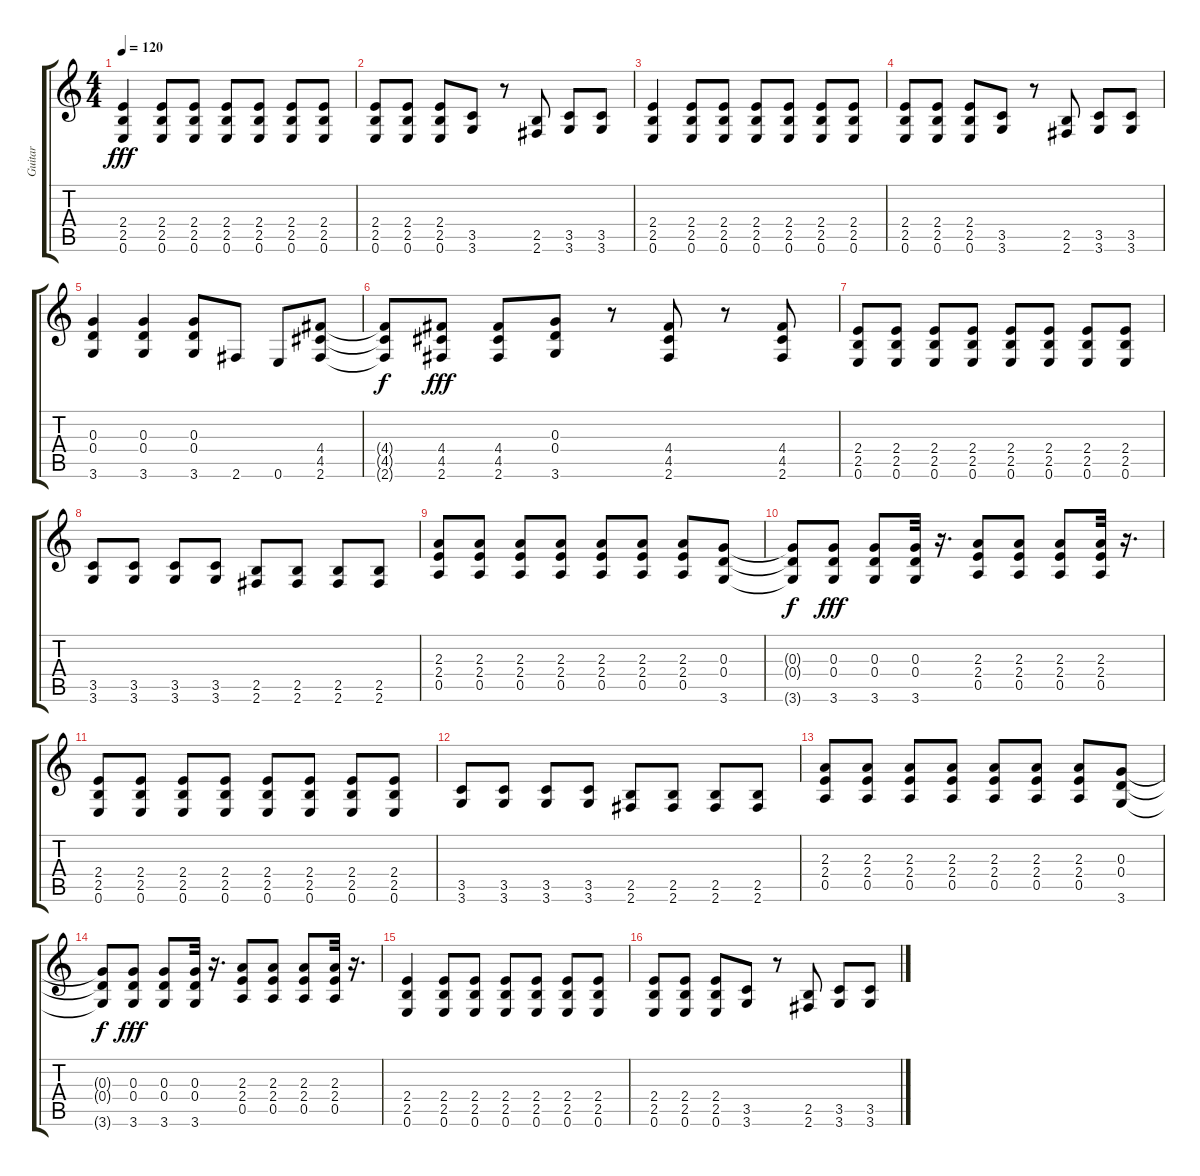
\track ("Guitar" "Guitar") {instrument overdrivenguitar}
\staff {score tabs}
\tuning (E4 B3 G3 D3 A2 E2) {hide}
\ts (4 4)
\tempo 120
\clef g2
\ks c
(2.4 2.5 0.6).4{dy fff} (2.4 2.5 0.6).8 (2.4 2.5 0.6).8 (2.4 2.5 0.6).8 (2.4 2.5 0.6).8 (2.4 2.5 0.6).8 (2.4 2.5 0.6).8 |
(2.4 2.5 0.6).8 (2.4 2.5 0.6).8 (2.4 2.5 0.6).8 (3.5 3.6).8 r.8 (2.5 2.6).8 (3.5 3.6).8 (3.5 3.6).8 |
(2.4 2.5 0.6).4 (2.4 2.5 0.6).8 (2.4 2.5 0.6).8 (2.4 2.5 0.6).8 (2.4 2.5 0.6).8 (2.4 2.5 0.6).8 (2.4 2.5 0.6).8 |
(2.4 2.5 0.6).8 (2.4 2.5 0.6).8 (2.4 2.5 0.6).8 (3.5 3.6).8 r.8 (2.5 2.6).8 (3.5 3.6).8 (3.5 3.6).8 |
(0.3 0.4 3.6).4 (0.3 0.4 3.6).4 (0.3 0.4 3.6).8 2.6.8 0.6.8 (4.4 4.5 2.6).8 |
(4.4{t} 4.5{t} 2.6{t}).8{dy f} (4.4 4.5 2.6).8{dy fff} (4.4 4.5 2.6).8 (0.3 0.4 3.6).8 r.8 (4.4 4.5 2.6).8 r.8 (4.4 4.5 2.6).8 |
(2.4 2.5 0.6).8 (2.4 2.5 0.6).8 (2.4 2.5 0.6).8 (2.4 2.5 0.6).8 (2.4 2.5 0.6).8 (2.4 2.5 0.6).8 (2.4 2.5 0.6).8 (2.4 2.5 0.6).8 |
(3.5 3.6).8 (3.5 3.6).8 (3.5 3.6).8 (3.5 3.6).8 (2.5 2.6).8 (2.5 2.6).8 (2.5 2.6).8 (2.5 2.6).8 |
(2.3 2.4 0.5).8 (2.3 2.4 0.5).8 (2.3 2.4 0.5).8 (2.3 2.4 0.5).8 (2.3 2.4 0.5).8 (2.3 2.4 0.5).8 (2.3 2.4 0.5).8 (0.3 0.4 3.6).8 |
(0.3{t} 0.4{t} 3.6{t}).8{dy f} (0.3 0.4 3.6).8{dy fff} (0.3 0.4 3.6).8 (0.3 0.4 3.6).32 r.16{d} (2.3 2.4 0.5).8 (2.3 2.4 0.5).8 (2.3 2.4 0.5).8 (2.3 2.4 0.5).32 r.16{d} |
(2.4 2.5 0.6).8 (2.4 2.5 0.6).8 (2.4 2.5 0.6).8 (2.4 2.5 0.6).8 (2.4 2.5 0.6).8 (2.4 2.5 0.6).8 (2.4 2.5 0.6).8 (2.4 2.5 0.6).8 |
(3.5 3.6).8 (3.5 3.6).8 (3.5 3.6).8 (3.5 3.6).8 (2.5 2.6).8 (2.5 2.6).8 (2.5 2.6).8 (2.5 2.6).8 |
(2.3 2.4 0.5).8 (2.3 2.4 0.5).8 (2.3 2.4 0.5).8 (2.3 2.4 0.5).8 (2.3 2.4 0.5).8 (2.3 2.4 0.5).8 (2.3 2.4 0.5).8 (0.3 0.4 3.6).8 |
(0.3{t} 0.4{t} 3.6{t}).8{dy f} (0.3 0.4 3.6).8{dy fff} (0.3 0.4 3.6).8 (0.3 0.4 3.6).32 r.16{d} (2.3 2.4 0.5).8 (2.3 2.4 0.5).8 (2.3 2.4 0.5).8 (2.3 2.4 0.5).32 r.16{d} |
(2.4 2.5 0.6).4 (2.4 2.5 0.6).8 (2.4 2.5 0.6).8 (2.4 2.5 0.6).8 (2.4 2.5 0.6).8 (2.4 2.5 0.6).8 (2.4 2.5 0.6).8 |
(2.4 2.5 0.6).8 (2.4 2.5 0.6).8 (2.4 2.5 0.6).8 (3.5 3.6).8 r.8 (2.5 2.6).8 (3.5 3.6).8 (3.5 3.6).8
